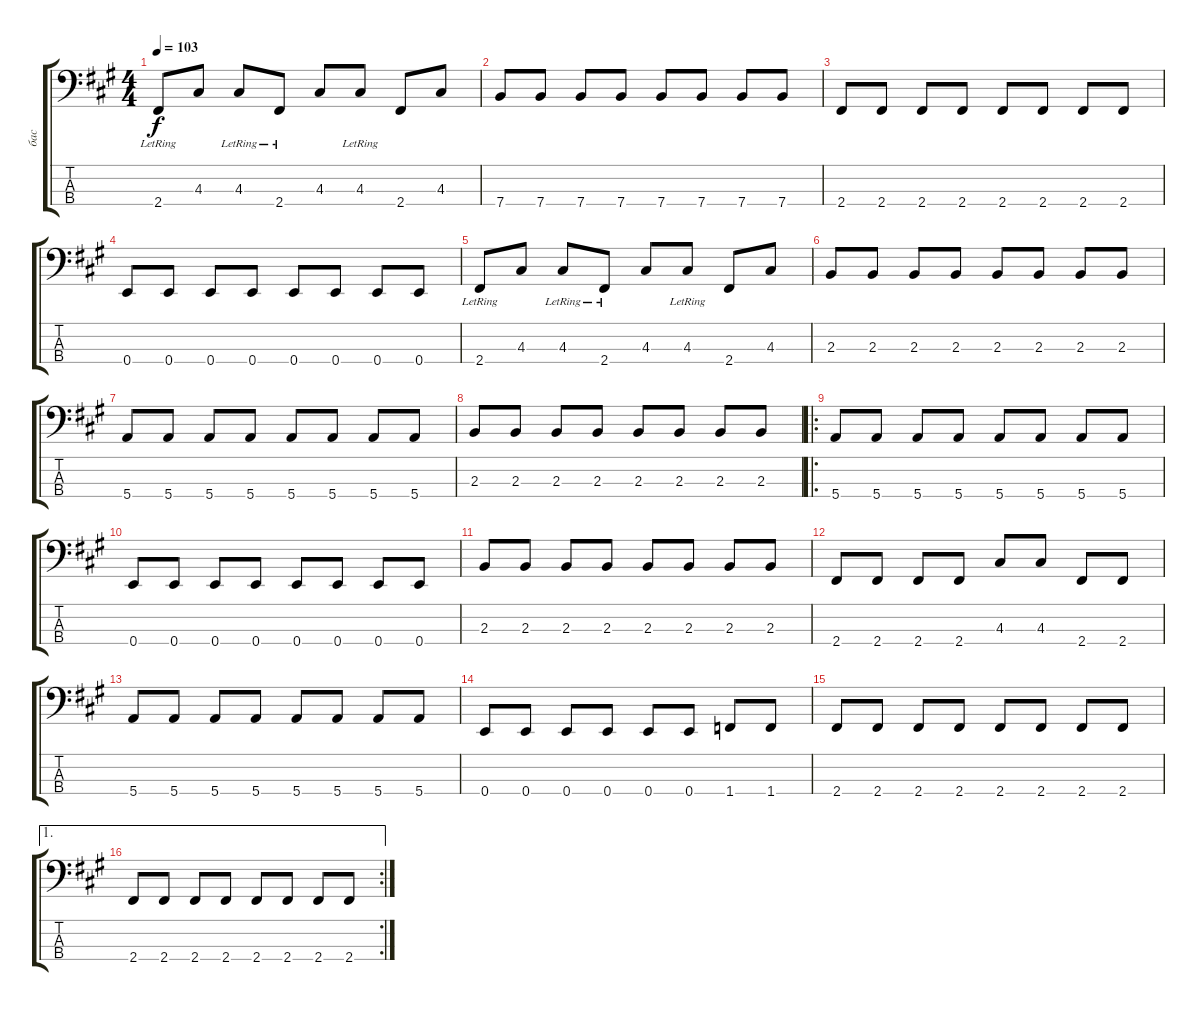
\track ("бас" "бас") {instrument electricbassfinger}
\staff {score tabs}
\tuning (G2 D2 A1 E1) {hide}
\ts (4 4)
\tempo 103
\clef f4
\ks f#minor
2.4{lr}.8{dy f} 4.3.8 4.3{lr}.8 2.4{lr}.8 4.3.8 4.3{lr}.8 2.4.8 4.3.8 |
7.4.8 7.4.8 7.4.8 7.4.8 7.4.8 7.4.8 7.4.8 7.4.8 |
2.4.8 2.4.8 2.4.8 2.4.8 2.4.8 2.4.8 2.4.8 2.4.8 |
0.4.8 0.4.8 0.4.8 0.4.8 0.4.8 0.4.8 0.4.8 0.4.8 |
2.4{lr}.8 4.3.8 4.3{lr}.8 2.4{lr}.8 4.3.8 4.3{lr}.8 2.4.8 4.3.8 |
2.3.8 2.3.8 2.3.8 2.3.8 2.3.8 2.3.8 2.3.8 2.3.8 |
5.4.8 5.4.8 5.4.8 5.4.8 5.4.8 5.4.8 5.4.8 5.4.8 |
2.3.8 2.3.8 2.3.8 2.3.8 2.3.8 2.3.8 2.3.8 2.3.8 |
\ro
5.4.8 5.4.8 5.4.8 5.4.8 5.4.8 5.4.8 5.4.8 5.4.8 |
0.4.8 0.4.8 0.4.8 0.4.8 0.4.8 0.4.8 0.4.8 0.4.8 |
2.3.8 2.3.8 2.3.8 2.3.8 2.3.8 2.3.8 2.3.8 2.3.8 |
2.4.8 2.4.8 2.4.8 2.4.8 4.3.8 4.3.8 2.4.8 2.4.8 |
5.4.8 5.4.8 5.4.8 5.4.8 5.4.8 5.4.8 5.4.8 5.4.8 |
0.4.8 0.4.8 0.4.8 0.4.8 0.4.8 0.4.8 1.4.8 1.4.8 |
2.4.8 2.4.8 2.4.8 2.4.8 2.4.8 2.4.8 2.4.8 2.4.8 |
\ae 1
\rc 2
2.4.8 2.4.8 2.4.8 2.4.8 2.4.8 2.4.8 2.4.8 2.4.8
